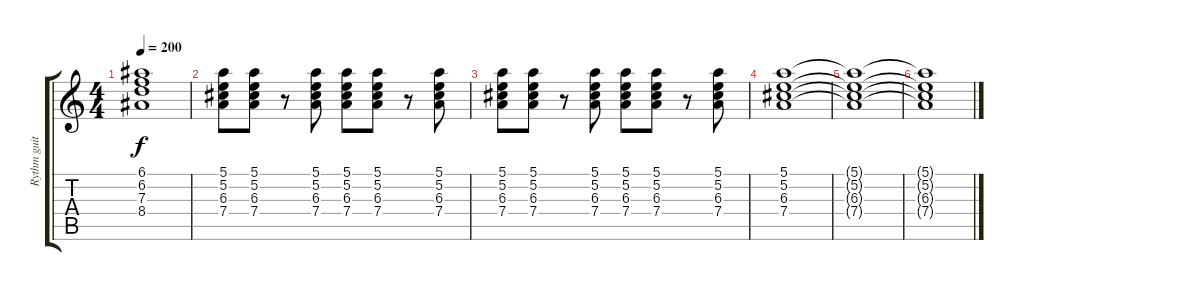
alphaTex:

\track ("Rythm guitar" "Rythm guit") {instrument electricguitarclean}
\staff {score tabs}
\tuning (E4 B3 G3 D3 A2 E2) {hide}
\ts (4 4)
\tempo 200
\clef g2
\ks c
(6.1 6.2 7.3 8.4).1{dy f} |
(5.1 5.2 6.3 7.4).8 (5.1 5.2 6.3 7.4).8 r.8 (5.1 5.2 6.3 7.4).8 (5.1 5.2 6.3 7.4).8 (5.1 5.2 6.3 7.4).8 r.8 (5.1 5.2 6.3 7.4).8 |
(5.1 5.2 6.3 7.4).8 (5.1 5.2 6.3 7.4).8 r.8 (5.1 5.2 6.3 7.4).8 (5.1 5.2 6.3 7.4).8 (5.1 5.2 6.3 7.4).8 r.8 (5.1 5.2 6.3 7.4).8 |
(5.1 5.2 6.3 7.4).1 |
(5.1{t} 5.2{t} 6.3{t} 7.4{t}).1 |
(5.1{t} 5.2{t} 6.3{t} 7.4{t}).1
